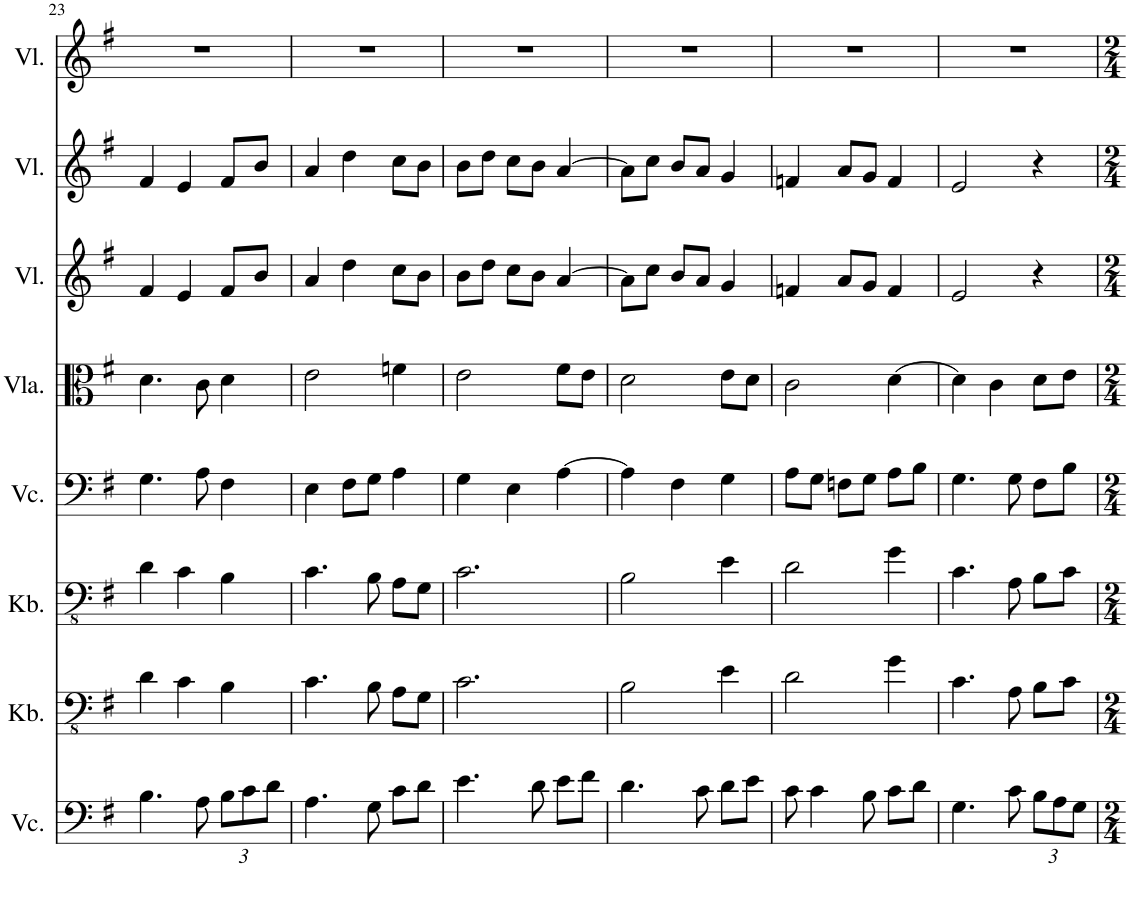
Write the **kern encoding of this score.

**kern	**kern	**kern	**kern	**kern	**kern	**kern	**kern
*part8	*part7	*part6	*part5	*part4	*part3	*part2	*part1
*staff8	*staff7	*staff6	*staff5	*staff4	*staff3	*staff2	*staff1
*I"Violoncello, Bariton solo	*I"Kontrabass, Bass 2	*I"Kontrabass, Bass 1	*I"Violoncello, Tenor	*I"Bratsche, Alt	*I"Violine, Sopran 2	*I"Violine, Sopran 1	*I"Violine, Sopran solo
*I'Vc.	*I'Kb.	*I'Kb.	*I'Vc.	*	*I'Vl.	*I'Vl.	*I'Vl.
!!LO:PB:g=z
*clefF4	*clefFv4	*clefFv4	*clefF4	*clefC3	*clefG2	*clefG2	*clefG2
*	*Trd7c12	*Trd7c12	*	*	*	*	*
*k[f#]	*k[f#]	*k[f#]	*k[f#]	*k[f#]	*k[f#]	*k[f#]	*k[f#]
*M3/4	*M3/4	*M3/4	*M3/4	*M3/4	*M3/4	*M3/4	*M3/4
=23	=23	=23	=23	=23	=23	=23	=23
4.B\	4D\	4D\	4.G\	4.d\	4f#/	4f#/	2.r
.	4C\	4C\	.	.	4e/	4e/	.
8A\	.	.	8A\	8c\	.	.	.
*Xbrackettup	*	*	*	*	*	*	*
12B\L	4BB\	4BB\	4F#\	4d\	8f#/L	8f#/L	.
12c\	.	.	.	.	.	.	.
.	.	.	.	.	8b/J	8b/J	.
12d\J	.	.	.	.	.	.	.
=24	=24	=24	=24	=24	=24	=24	=24
4.A\	4.C\	4.C\	4E\	2e\	4a/	4a/	2.r
.	.	.	8F#\L	.	4dd\	4dd\	.
8G\	8BB\	8BB\	8G\J	.	.	.	.
8c\L	8AA\L	8AA\L	4A\	4fn\	8cc\L	8cc\L	.
8d\J	8GG\J	8GG\J	.	.	8b\J	8b\J	.
=25	=25	=25	=25	=25	=25	=25	=25
4.e\	2.C\	2.C\	4G\	2e\	8b\L	8b\L	2.r
.	.	.	.	.	8dd\J	8dd\J	.
.	.	.	4E\	.	8cc\L	8cc\L	.
8d\	.	.	.	.	8b\J	8b\J	.
8e\L	.	.	[4A\	8f#\L	[4a/	[4a/	.
8f#\J	.	.	.	8e\J	.	.	.
=26	=26	=26	=26	=26	=26	=26	=26
4.d\	2BB\	2BB\	4A\]	2d\	8a\L]	8a\L]	2.r
.	.	.	.	.	8cc\J	8cc\J	.
.	.	.	4F#\	.	8b/L	8b/L	.
8c\	.	.	.	.	8a/J	8a/J	.
8d\L	4E\	4E\	4G\	8e\L	4g/	4g/	.
8e\J	.	.	.	8d\J	.	.	.
=27	=27	=27	=27	=27	=27	=27	=27
8c\	2D\	2D\	8A\L	2c\	4fn/	4fn/	2.r
4c\	.	.	8G\J	.	.	.	.
.	.	.	8Fn\L	.	8a/L	8a/L	.
8B\	.	.	8G\J	.	8g/J	8g/J	.
8c\L	4G\	4G\	8A\L	[4d\	4f/	4f/	.
8d\J	.	.	8B\J	.	.	.	.
=28	=28	=28	=28	=28	=28	=28	=28
4.G\	4.C\	4.C\	4.G\	4d\]	2e/	2e/	2.r
.	.	.	.	4c\	.	.	.
8c\	8AA\	8AA\	8G\	.	.	.	.
12B\L	8BB\L	8BB\L	8F#\L	8d\L	4r	4r	.
12A\	.	.	.	.	.	.	.
.	8C\J	8C\J	8B\J	8e\J	.	.	.
12G\J	.	.	.	.	.	.	.
=	=	=	=	=	=	=	=
*-	*-	*-	*-	*-	*-	*-	*-
